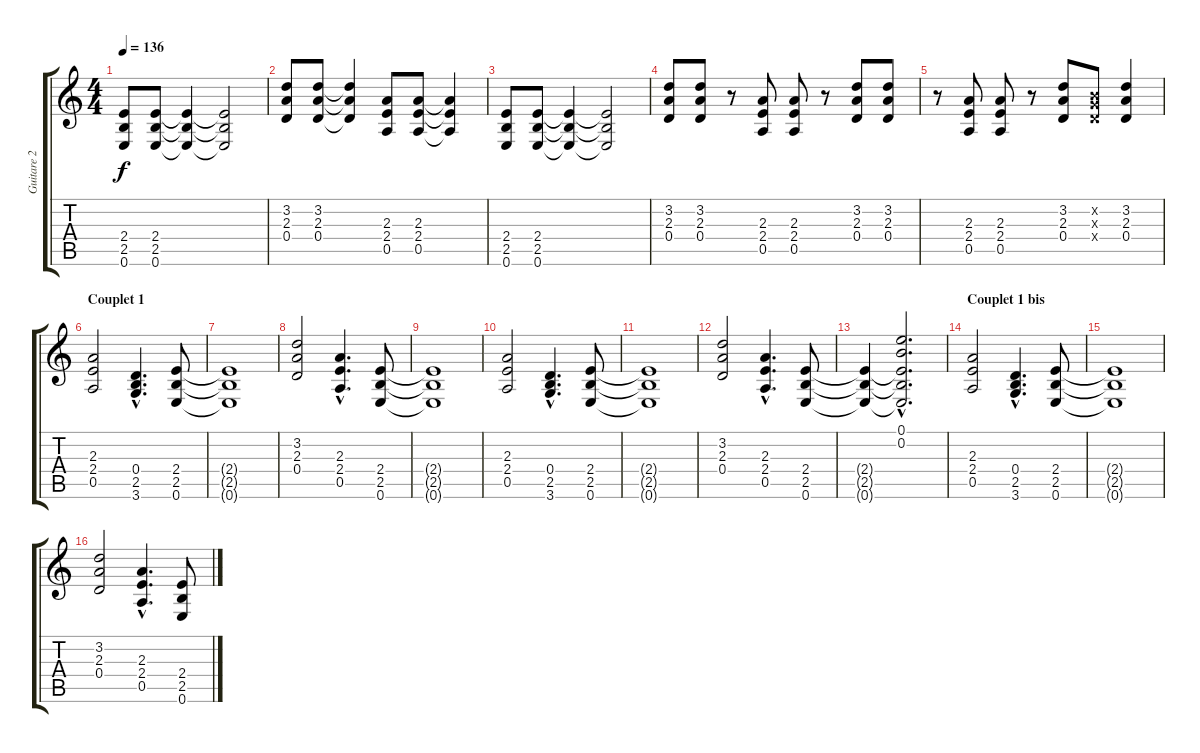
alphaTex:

\track ("Guitare 2" "Guitare 2") {instrument overdrivenguitar}
\staff {score tabs}
\tuning (E4 B3 G3 D3 A2 E2) {hide}
\ts (4 4)
\tempo 136
\clef g2
\ks c
(2.4 2.5 0.6).8{dy f} (2.4 2.5 0.6).8 (2.4{t} 2.5{t} 0.6{t}).4 (2.4{t} 2.5{t} 0.6{t}).2 |
(3.2 2.3 0.4).8 (3.2 2.3 0.4).8 (3.2{t} 2.3{t} 0.4{t}).4 (2.3 2.4 0.5).8 (2.3 2.4 0.5).8 (2.3{t} 2.4{t} 0.5{t}).4 |
(2.4 2.5 0.6).8 (2.4 2.5 0.6).8 (2.4{t} 2.5{t} 0.6{t}).4 (2.4{t} 2.5{t} 0.6{t}).2 |
(3.2 2.3 0.4).8 (3.2 2.3 0.4).8 r.8 (2.3 2.4 0.5).8 (2.3 2.4 0.5).8 r.8 (3.2 2.3 0.4).8 (3.2 2.3 0.4).8 |
r.8 (2.3 2.4 0.5).8 (2.3 2.4 0.5).8 r.8 (3.2 2.3 0.4).8 (0.2{x} 0.3{x} 0.4{x}).8 (3.2 2.3 0.4).4 |
\section ("" "Couplet 1")
(2.3 2.4 0.5).2 (0.4{hac} 2.5{hac} 3.6{hac}).4{d} (2.4 2.5 0.6).8 |
(2.4{t} 2.5{t} 0.6{t}).1 |
(3.2 2.3 0.4).2 (2.3{hac} 2.4{hac} 0.5{hac}).4{d} (2.4 2.5 0.6).8 |
(2.4{t} 2.5{t} 0.6{t}).1 |
(2.3 2.4 0.5).2 (0.4{hac} 2.5{hac} 3.6{hac}).4{d} (2.4 2.5 0.6).8 |
(2.4{t} 2.5{t} 0.6{t}).1 |
(3.2 2.3 0.4).2 (2.3{hac} 2.4{hac} 0.5{hac}).4{d} (2.4 2.5 0.6).8 |
(2.4{t} 2.5{t} 0.6{t}).4 (0.1{hac} 0.2{hac} 2.4{hac t} 2.5{hac t} 0.6{hac t}).2{d} |
\section ("" "Couplet 1 bis")
(2.3 2.4 0.5).2 (0.4{hac} 2.5{hac} 3.6{hac}).4{d} (2.4 2.5 0.6).8 |
(2.4{t} 2.5{t} 0.6{t}).1 |
(3.2 2.3 0.4).2 (2.3{hac} 2.4{hac} 0.5{hac}).4{d} (2.4 2.5 0.6).8
